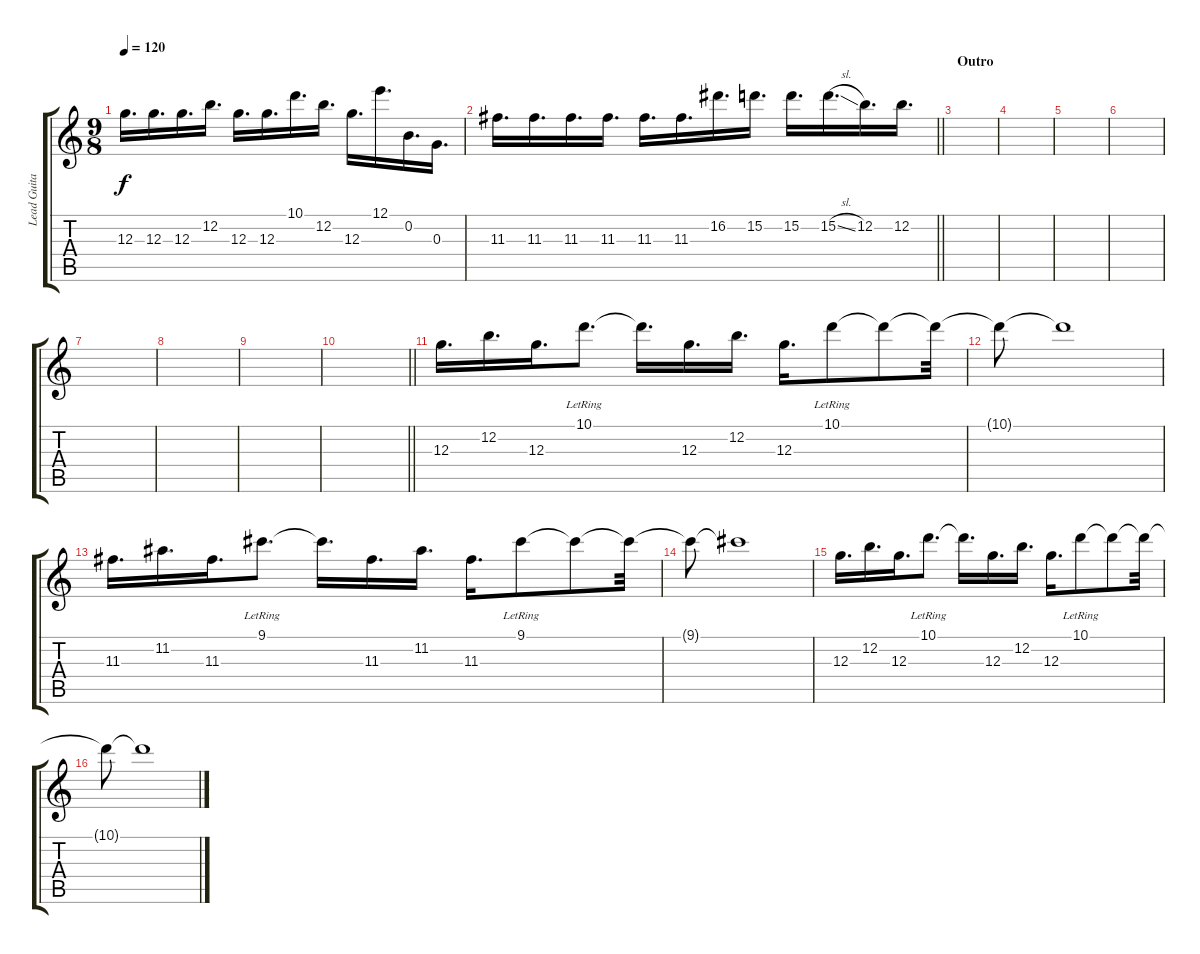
\track ("Lead Guitar" "Lead Guita") {instrument distortionguitar}
\staff {score tabs}
\tuning (E4 B3 G3 D3 A2 B1) {hide}
\ts (9 8)
\tempo 120
\clef g2
\ks c
12.3.16{d dy f} 12.3.16{d} 12.3.16{d} 12.2.16{d} 12.3.16{d} 12.3.16{d} 10.1.16{d} 12.2.16{d} 12.3.16{d} 12.1.16{d} 0.2.16{d} 0.3.16{d} |
\barLineRight lightlight
11.3.16{d} 11.3.16{d} 11.3.16{d} 11.3.16{d} 11.3.16{d} 11.3.16{d} 16.2.16{d} 15.2.16{d} 15.2.16{d} 15.2{sl}.16{d} 12.2.16{d} 12.2.16{d} |
\section ("" "Outro")
|
|
|
|
|
|
|
\barLineRight lightlight
|
12.3.16{d volume 8} 12.2.16{d} 12.3.16{d} 10.1{lr}.8{d} 10.1{t}.16{d} 12.3.16{d} 12.2.16{d} 12.3.16{d} 10.1{lr}.8 10.1{t}.8 10.1{t}.32 |
10.1{t}.8{volume 0} 10.1{t}.1 |
11.3.16{d volume 8} 11.2.16{d} 11.3.16{d} 9.1{lr}.8{d} 9.1{t}.16{d} 11.3.16{d} 11.2.16{d} 11.3.16{d} 9.1{lr}.8 9.1{t}.8 9.1{t}.32 |
9.1{t}.8{volume 0} 9.1{t}.1 |
12.3.16{d volume 8} 12.2.16{d} 12.3.16{d} 10.1{lr}.8{d} 10.1{t}.16{d} 12.3.16{d} 12.2.16{d} 12.3.16{d} 10.1{lr}.8 10.1{t}.8 10.1{t}.32 |
10.1{t}.8{volume 0} 10.1{t}.1
